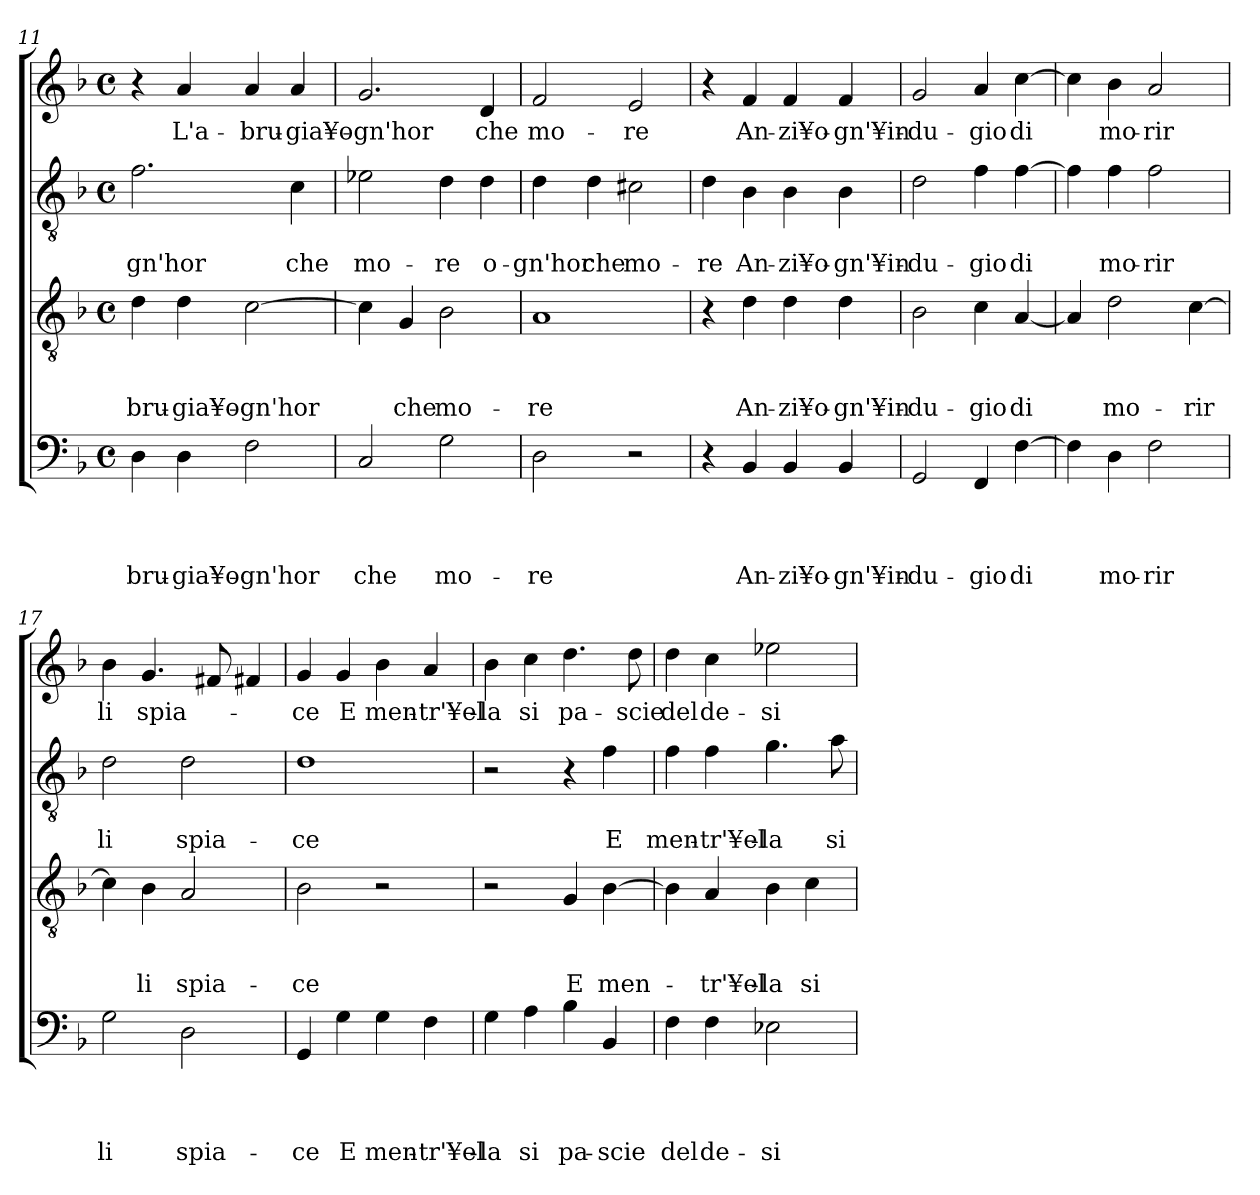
**kern	**text	**text	**text	**text	**kern	**text	**text	**text	**kern	**text	**text	**kern	**text
*part4	*part4	*part4	*part4	*part4	*part3	*part3	*part3	*part3	*part2	*part2	*part2	*part1	*part1
*staff4	*staff4	*staff4	*staff4	*staff4	*staff3	*staff3	*staff3	*staff3	*staff2	*staff2	*staff2	*staff1	*staff1
*clefF4	*	*	*	*	*clefGv2	*	*	*	*clefGv2	*	*	*clefG2	*
*k[b-]	*	*	*	*	*k[b-]	*	*	*	*k[b-]	*	*	*k[b-]	*
*F:	*	*	*	*	*F:	*	*	*	*F:	*	*	*F:	*
*M4/4	*	*	*	*	*M4/4	*	*	*	*M4/4	*	*	*M4/4	*
*met(c)	*	*	*	*	*met(c)	*	*	*	*met(c)	*	*	*met(c)	*
=11	=11	=11	=11	=11	=11	=11	=11	=11	=11	=11	=11	=11	=11
!	!	!	!	!LO:LY:b	!	!	!	!LO:LY:b	!	!	!LO:LY:b	!	!
4D\	.	.	.	-bru-	4d\	.	.	-bru-	2.f\	.	-gn'hor	4r	.
!	!	!	!	!LO:LY:b	!	!	!	!LO:LY:b	!	!	!	!	!LO:LY:b
4D\	.	.	.	-gia¥o-	4d\	.	.	-gia¥o-	.	.	.	4a/	L'a-
!	!	!	!	!LO:LY:b:rj	!	!	!	!LO:LY:b:rj	!	!	!	!	!LO:LY:b
2F\	.	.	.	-gn'hor	[>2c\	.	.	-gn'hor	.	.	.	4a/	-bru-
!	!	!	!	!	!	!	!	!	!	!	!LO:LY:b	!	!LO:LY:b
.	.	.	.	.	.	.	.	.	4c\	.	che	4a/	-gia¥o-
=12	=12	=12	=12	=12	=12	=12	=12	=12	=12	=12	=12	=12	=12
!	!	!	!	!LO:LY:b	!	!	!	!	!	!	!LO:LY:b	!	!LO:LY:b
2C/	.	.	.	che	4c\]	.	.	.	2e-X\	.	mo-	2.g/	-gn'hor
!	!	!	!	!	!	!	!	!LO:LY:b	!	!	!	!	!
.	.	.	.	.	4G/	.	.	che	.	.	.	.	.
!	!	!	!	!LO:LY:b	!	!	!	!LO:LY:b	!	!	!LO:LY:b	!	!
2G\	.	.	.	mo-	2B-\	.	.	mo-	4d\	.	-re	.	.
!	!	!	!	!	!	!	!	!	!	!	!LO:LY:b	!	!LO:LY:b
.	.	.	.	.	.	.	.	.	4d\	.	o-	4d/	che
=13	=13	=13	=13	=13	=13	=13	=13	=13	=13	=13	=13	=13	=13
!	!	!	!	!LO:LY:b	!	!	!	!LO:LY:b	!	!	!LO:LY:b	!	!LO:LY:b
2D\	.	.	.	-re	1A	.	.	-re	4d\	.	-gn'hor	2f/	mo-
!	!	!	!	!	!	!	!	!	!	!	!LO:LY:b	!	!
.	.	.	.	.	.	.	.	.	4d\	.	che	.	.
!	!	!	!	!	!	!	!	!	!	!	!LO:LY:b	!	!LO:LY:b
2r	.	.	.	.	.	.	.	.	2c#X\	.	mo-	2e/	-re
!!LO:PB:g=z
=14	=14	=14	=14	=14	=14	=14	=14	=14	=14	=14	=14	=14	=14
!	!	!	!	!	!	!	!	!	!	!	!LO:LY:b	!	!
4r	.	.	.	.	4r	.	.	.	4d\	.	-re	4r	.
!	!	!	!	!LO:LY:b	!	!	!	!LO:LY:b	!	!	!LO:LY:b	!	!LO:LY:b
4BB-/	.	.	.	An-	4d\	.	.	An-	4B-\	.	An-	4f/	An-
!	!	!	!	!LO:LY:b	!	!	!	!LO:LY:b	!	!	!LO:LY:b	!	!LO:LY:b
4BB-/	.	.	.	-zi¥o-	4d\	.	.	-zi¥o-	4B-\	.	-zi¥o-	4f/	-zi¥o-
!	!	!	!	!LO:LY:b	!	!	!	!LO:LY:b	!	!	!LO:LY:b	!	!LO:LY:b
4BB-/	.	.	.	-gn'¥in-	4d\	.	.	-gn'¥in-	4B-\	.	-gn'¥in-	4f/	-gn'¥in-
=15	=15	=15	=15	=15	=15	=15	=15	=15	=15	=15	=15	=15	=15
!	!	!	!	!LO:LY:b	!	!	!	!LO:LY:b	!	!	!LO:LY:b	!	!LO:LY:b
2GG/	.	.	.	-du-	2B-\	.	.	-du-	2d\	.	-du-	2g/	-du-
!	!	!	!	!LO:LY:b	!	!	!	!LO:LY:b	!	!	!LO:LY:b	!	!LO:LY:b
4FF/	.	.	.	-gio	4c\	.	.	-gio	4f\	.	-gio	4a/	-gio
!	!	!	!	!LO:LY:b	!	!	!	!LO:LY:b	!	!	!LO:LY:b	!	!LO:LY:b
[>4F\	.	.	.	di	[<4A/	.	.	di	[>4f\	.	di	[>4cc\	di
=16	=16	=16	=16	=16	=16	=16	=16	=16	=16	=16	=16	=16	=16
4F\]	.	.	.	.	4A/]	.	.	.	4f\]	.	.	4cc\]	.
!	!	!	!	!LO:LY:b	!	!	!	!LO:LY:b	!	!	!LO:LY:b	!	!LO:LY:b
4D\	.	.	.	mo-	2d\	.	.	mo-	4f\	.	mo-	4b-\	mo-
!	!	!	!	!LO:LY:b	!	!	!	!	!	!	!LO:LY:b	!	!LO:LY:b
2F\	.	.	.	-rir	.	.	.	.	2f\	.	-rir	2a/	-rir
!	!	!	!	!	!	!	!	!LO:LY:b	!	!	!	!	!
.	.	.	.	.	[>4c\	.	.	-rir	.	.	.	.	.
=17	=17	=17	=17	=17	=17	=17	=17	=17	=17	=17	=17	=17	=17
!	!	!	!	!LO:LY:b	!	!	!	!	!	!	!LO:LY:b	!	!LO:LY:b
2G\	.	.	.	li	4c\]	.	.	.	2d\	.	li	4b-\	li
!	!	!	!	!	!	!	!	!LO:LY:b	!	!	!	!	!LO:LY:b
.	.	.	.	.	4B-\	.	.	li	.	.	.	4.g/	spia-
!	!	!	!	!LO:LY:b	!	!	!	!LO:LY:b	!	!	!LO:LY:b	!	!
2D\	.	.	.	spia-	2A/	.	.	spia-	2d\	.	spia-	.	.
.	.	.	.	.	.	.	.	.	.	.	.	8f#/	.
.	.	.	.	.	.	.	.	.	.	.	.	4f#X/	.
!!LO:LB:g=z
=18	=18	=18	=18	=18	=18	=18	=18	=18	=18	=18	=18	=18	=18
!	!	!	!	!LO:LY:b	!	!	!	!LO:LY:b	!	!	!LO:LY:b	!	!LO:LY:b
4GG/	.	.	.	-ce	2B-\	.	.	-ce	1d	.	-ce	4g/	-ce
!	!	!	!	!LO:LY:b	!	!	!	!	!	!	!	!	!LO:LY:b
4G\	.	.	.	E	.	.	.	.	.	.	.	4g/	E
!	!	!	!	!LO:LY:b	!	!	!	!	!	!	!	!	!LO:LY:b
4G\	.	.	.	men-	2r	.	.	.	.	.	.	4b-\	men-
!	!	!	!	!LO:LY:b	!	!	!	!	!	!	!	!	!LO:LY:b
4F\	.	.	.	-tr'¥el-	.	.	.	.	.	.	.	4a/	-tr'¥el-
=19	=19	=19	=19	=19	=19	=19	=19	=19	=19	=19	=19	=19	=19
!	!	!	!	!LO:LY:b	!	!	!	!	!	!	!	!	!LO:LY:b
4G\	.	.	.	-la	2r	.	.	.	2r	.	.	4b-\	-la
!	!	!	!	!LO:LY:b	!	!	!	!	!	!	!	!	!LO:LY:b
4A\	.	.	.	si	.	.	.	.	.	.	.	4cc\	si
!	!	!	!	!LO:LY:b	!	!	!	!LO:LY:b	!	!	!	!	!LO:LY:b
4B-\	.	.	.	pa-	4G/	.	.	E	4r	.	.	4.dd\	pa-
!	!	!	!	!LO:LY:b	!	!	!	!LO:LY:b	!	!	!LO:LY:b	!	!
4BB-/	.	.	.	-scie	[>4B-\	.	.	men-	4f\	.	E	.	.
!	!	!	!	!	!	!	!	!	!	!	!	!	!LO:LY:b
.	.	.	.	.	.	.	.	.	.	.	.	8dd\	-scie
=20	=20	=20	=20	=20	=20	=20	=20	=20	=20	=20	=20	=20	=20
!	!	!	!	!LO:LY:b	!	!	!	!	!	!	!LO:LY:b	!	!LO:LY:b
4F\	.	.	.	del	4B-\]	.	.	.	4f\	.	men-	4dd\	del
!	!	!	!	!LO:LY:b	!	!	!	!LO:LY:b	!	!	!LO:LY:b	!	!LO:LY:b
4F\	.	.	.	de-	4A/	.	.	-tr'¥el-	4f\	.	-tr'¥el-	4cc\	de-
!	!	!	!	!LO:LY:b	!	!	!	!LO:LY:b	!	!	!LO:LY:b	!	!LO:LY:b
2E-X\	.	.	.	-si-	4B-\	.	.	-la	4.g\	.	-la	2ee-\	-si-
!	!	!	!	!	!	!	!	!LO:LY:b	!	!	!	!	!
.	.	.	.	.	4c\	.	.	si	.	.	.	.	.
!	!	!	!	!	!	!	!	!	!	!	!LO:LY:b	!	!
.	.	.	.	.	.	.	.	.	8a\	.	si	.	.
=	=	=	=	=	=	=	=	=	=	=	=	=	=
*-	*-	*-	*-	*-	*-	*-	*-	*-	*-	*-	*-	*-	*-
